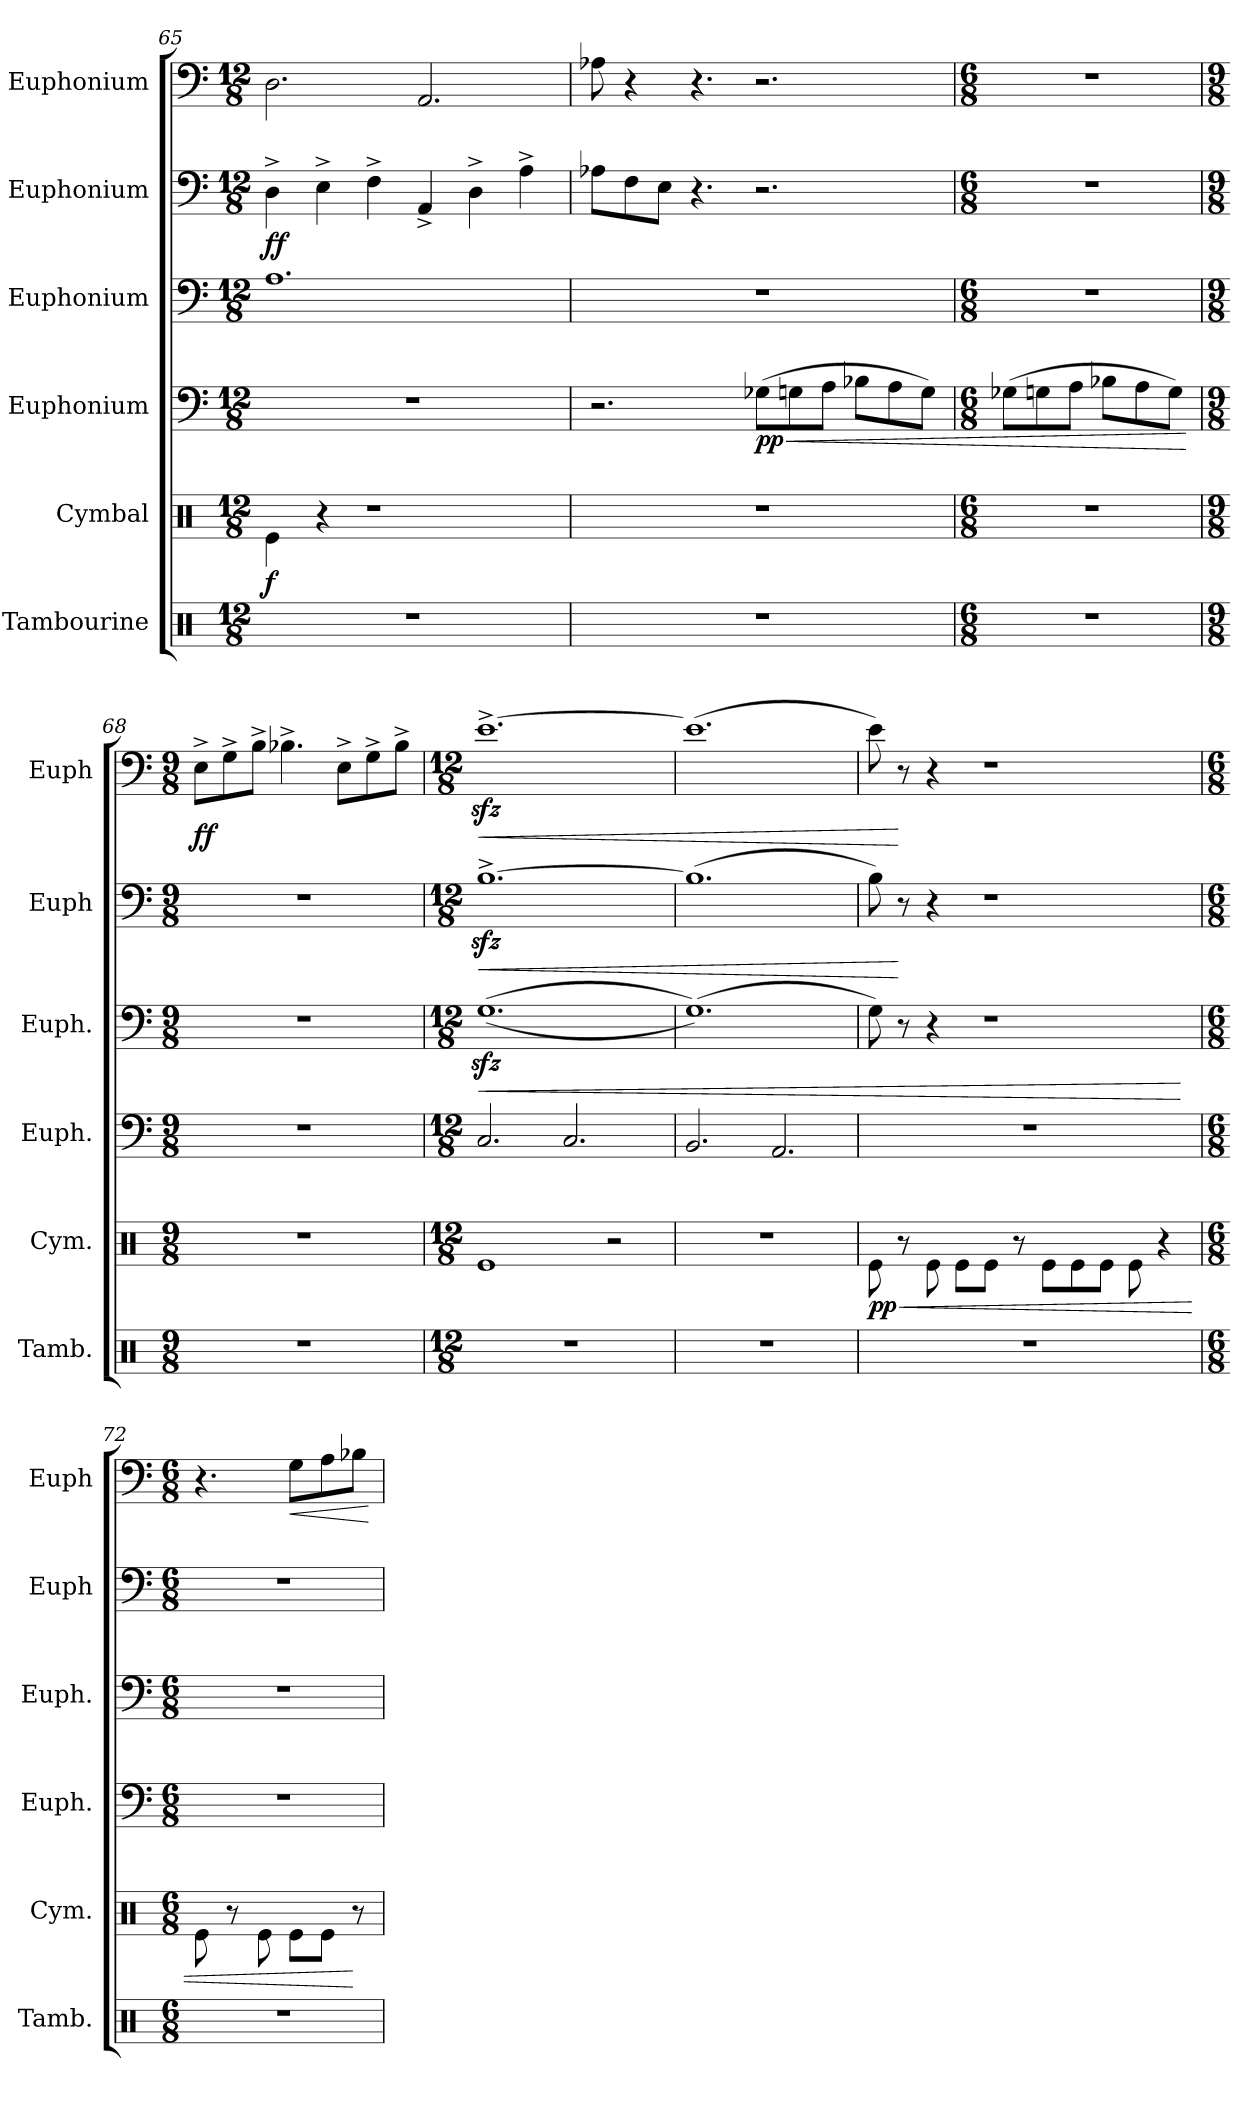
**kern	**kern	**dynam	**kern	**dynam	**kern	**dynam	**kern	**dynam	**kern	**dynam
*part6	*part5	*part5	*part4	*part4	*part3	*part3	*part2	*part2	*part1	*part1
*staff6	*staff5	*staff5	*staff4	*staff4	*staff3	*staff3	*staff2	*staff2	*staff1	*staff1
*I"Tambourine	*I"Cymbal	*	*I"Euphonium	*	*I"Euphonium	*	*I"Euphonium	*	*I"Euphonium	*
*I'Tamb.	*I'Cym.	*	*I'Euph.	*	*I'Euph.	*	*I'Euph	*	*I'Euph	*
*clefX	*clefX	*	*clefF4	*	*clefF4	*	*clefF4	*	*clefF4	*
*k[]	*k[]	*	*k[]	*	*k[]	*	*k[]	*	*k[]	*
*M12/8	*M12/8	*	*M12/8	*	*M12/8	*	*M12/8	*	*M12/8	*
=65	=65	=65	=65	=65	=65	=65	=65	=65	=65	=65
!	!	!LO:DY:b	!	!	!	!	!	!LO:DY:b	!	!
1.r	4Re\	f	1.r	.	1.A	.	4D^\	ff	2.D\	.
.	4r	.	.	.	.	.	4E^\	.	.	.
.	1r	.	.	.	.	.	4F^\	.	.	.
.	.	.	.	.	.	.	4AA^/	.	2.AA/	.
.	.	.	.	.	.	.	4D^\	.	.	.
.	.	.	.	.	.	.	4A^\	.	.	.
!!LO:LB:g=z
=66	=66	=66	=66	=66	=66	=66	=66	=66	=66	=66
1.r	1.r	.	2.r	.	1.r	.	8A-X\L	.	8A-X\	.
.	.	.	.	.	.	.	8F\	.	4r	.
.	.	.	.	.	.	.	8E\J	.	.	.
.	.	.	.	.	.	.	4.r	.	4.r	.
!	!	!	!	!LO:HP:b	!	!	!	!	!	!
!	!	!	!	!LO:DY:n=1:b	!	!	!	!	!	!
.	.	.	(>8G-X\L	< pp	.	.	2.r	.	2.r	.
.	.	.	8Gn\	.	.	.	.	.	.	.
.	.	.	8A\J	.	.	.	.	.	.	.
.	.	.	8B-X\L	.	.	.	.	.	.	.
.	.	.	8A\	.	.	.	.	.	.	.
.	.	.	8G\J)	.	.	.	.	.	.	.
=67	=67	=67	=67	=67	=67	=67	=67	=67	=67	=67
*M6/8	*M6/8	*	*M6/8	*	*M6/8	*	*M6/8	*	*M6/8	*
2.r	2.r	.	(>8G-X\L	.	2.r	.	2.r	.	2.r	.
.	.	.	8Gn\	.	.	.	.	.	.	.
.	.	.	8A\J	.	.	.	.	.	.	.
.	.	.	8B-X\L	.	.	.	.	.	.	.
.	.	.	8A\	.	.	.	.	.	.	.
.	.	.	8G\J)	.	.	.	.	.	.	.
.	.	.	.	[	.	.	.	.	.	.
=68	=68	=68	=68	=68	=68	=68	=68	=68	=68	=68
*M9/8	*M9/8	*	*M9/8	*	*M9/8	*	*M9/8	*	*M9/8	*
!	!	!	!	!	!	!	!	!	!	!LO:DY:b
8%9r	8%9r	.	8%9r	.	8%9r	.	8%9r	.	8E^\L	ff
.	.	.	.	.	.	.	.	.	8G^\	.
.	.	.	.	.	.	.	.	.	8B^\J	.
.	.	.	.	.	.	.	.	.	4.B-X^\	.
.	.	.	.	.	.	.	.	.	8E^\L	.
.	.	.	.	.	.	.	.	.	8G^\	.
.	.	.	.	.	.	.	.	.	8B-^\J	.
=69	=69	=69	=69	=69	=69	=69	=69	=69	=69	=69
*M12/8	*M12/8	*	*M12/8	*	*M12/8	*	*M12/8	*	*M12/8	*
!	!	!	!	!	!	!LO:HP:b	!	!LO:HP:b	!	!LO:HP:b
1.r	1Re	.	2.C/	.	(>(>1.Gzz<	<	[1.Bzz<^	<	[1.ezz<^	<
.	.	.	2.C/	.	.	.	.	.	.	.
.	2r	.	.	.	.	.	.	.	.	.
=70	=70	=70	=70	=70	=70	=70	=70	=70	=70	=70
1.r	1.r	.	2.BB/	.	(>1.G))	.	(>1.B]	.	(>1.e]	.
.	.	.	2.AA/	.	.	.	.	.	.	.
!!LO:PB:g=z
=71	=71	=71	=71	=71	=71	=71	=71	=71	=71	=71
!	!	!LO:HP:b	!	!	!	!	!	!	!	!
!	!	!LO:DY:n=1:b	!	!	!	!	!	!	!	!
1.r	8Re\	< pp	1.r	.	8G\)	.	8B\)	.	8e\)	.
.	8r	.	.	.	8r	.	8r	[	8r	[
.	8Re\	.	.	.	4r	.	4r	.	4r	.
.	8Re\L	.	.	.	.	.	.	.	.	.
.	8Re\J	.	.	.	1r	.	1r	.	1r	.
.	8r	.	.	.	.	.	.	.	.	.
.	8Re\L	.	.	.	.	.	.	.	.	.
.	8Re\	.	.	.	.	.	.	.	.	.
.	8Re\J	.	.	.	.	.	.	.	.	.
.	8Re\	.	.	.	.	.	.	.	.	.
.	4r	.	.	.	.	.	.	.	.	.
.	.	.	.	.	.	[	.	.	.	.
=72	=72	=72	=72	=72	=72	=72	=72	=72	=72	=72
*M6/8	*M6/8	*	*M6/8	*	*M6/8	*	*M6/8	*	*M6/8	*
2.r	8Re\	.	2.r	.	2.r	.	2.r	.	4.r	.
.	8r	.	.	.	.	.	.	.	.	.
.	8Re\	.	.	.	.	.	.	.	.	.
!	!	!	!	!	!	!	!	!	!	!LO:HP:b
.	8Re\L	.	.	.	.	.	.	.	8G\L	<
.	8Re\J	.	.	.	.	.	.	.	8A\	.
.	8r	[	.	.	.	.	.	.	8B-X\J	.
.	.	.	.	.	.	.	.	.	.	[
=	=	=	=	=	=	=	=	=	=	=
*-	*-	*-	*-	*-	*-	*-	*-	*-	*-	*-
